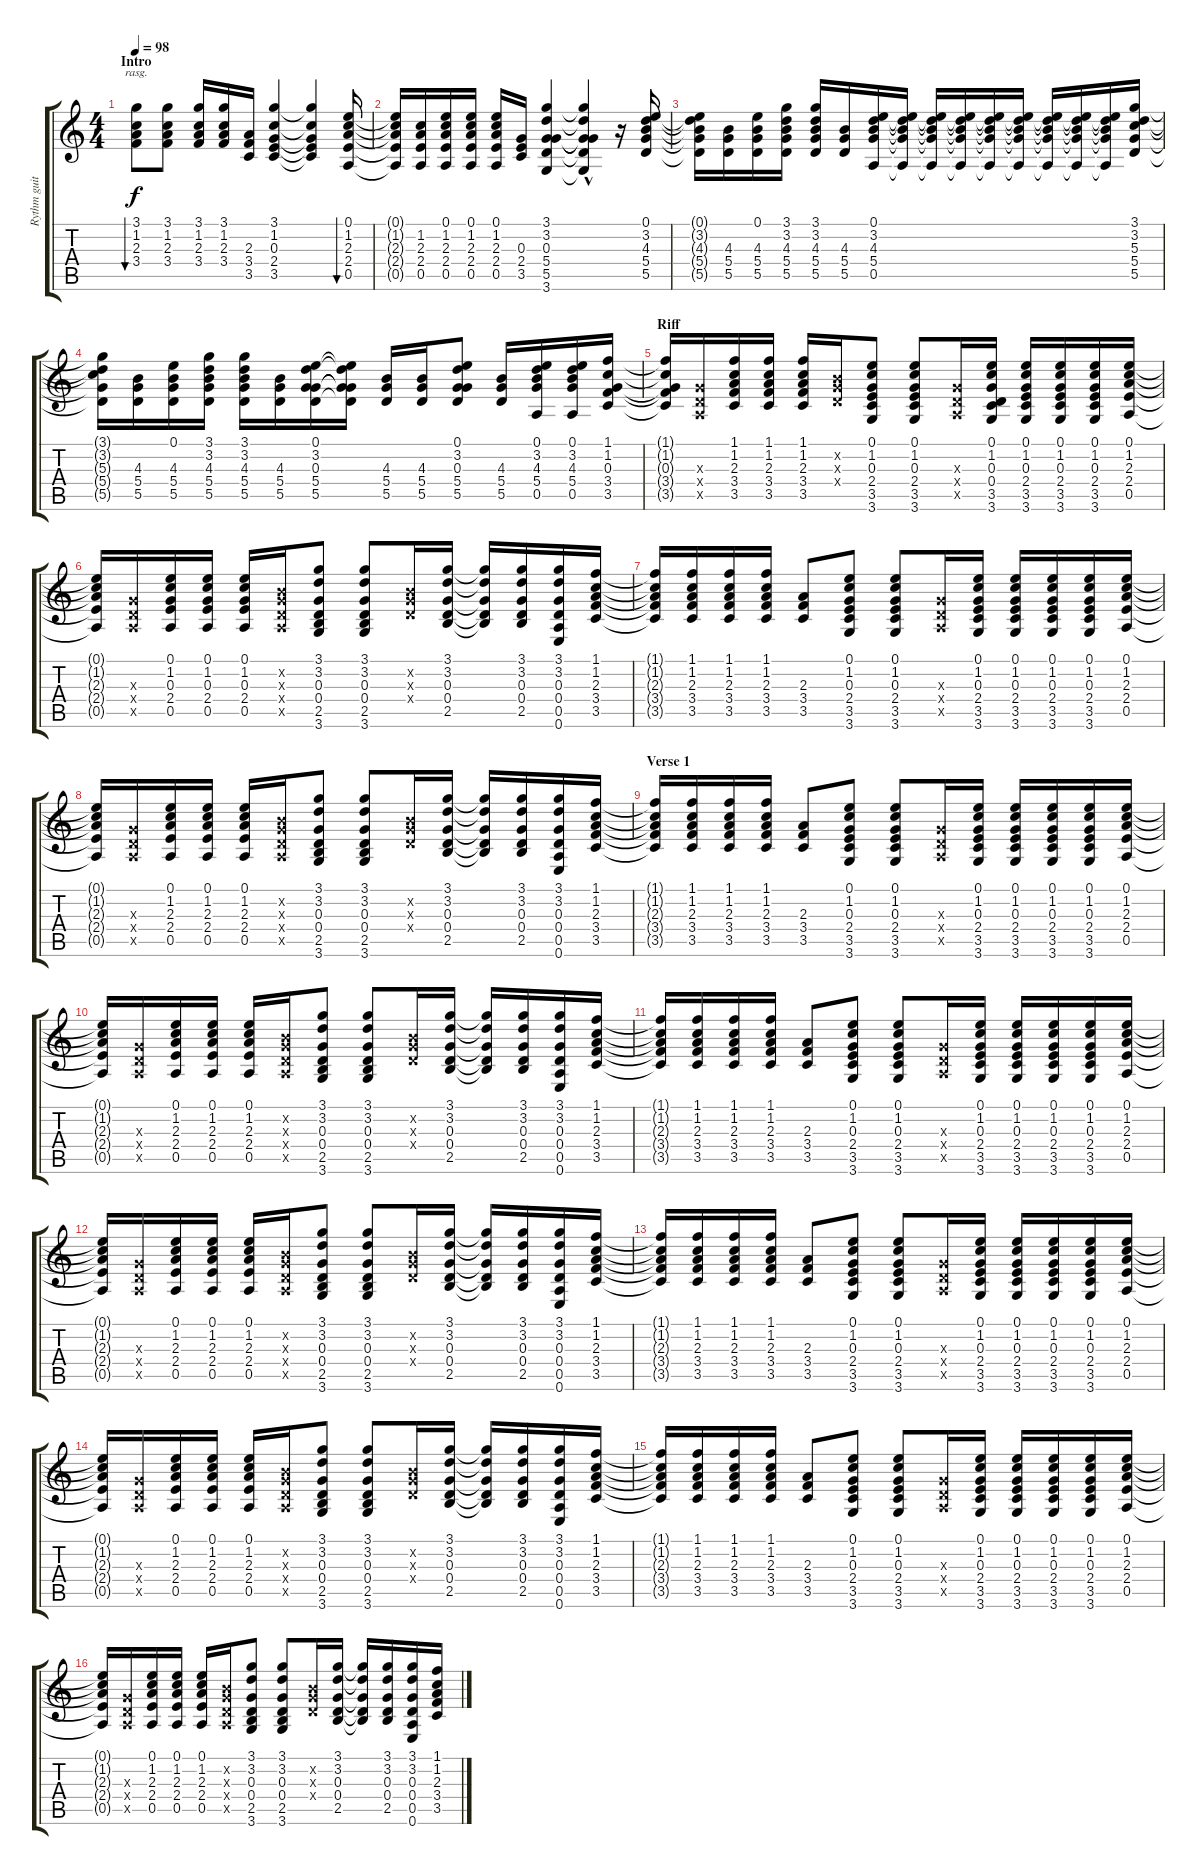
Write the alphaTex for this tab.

\track ("Rythm guitar" "Rythm guit") {instrument acousticguitarsteel}
\staff {score tabs}
\tuning (E4 B3 G3 D3 A2 E2) {hide}
\ts (4 4)
\section ("" "Intro")
\tempo 98
\clef g2
\ks c
(3.1 1.2 2.3 3.4).8{bu 480 rasg ii dy f instrument acousticguitarsteel} (3.1 1.2 2.3 3.4).8 (3.1 1.2 2.3 3.4).16 (3.1 1.2 2.3 3.4).16 (2.3 3.4 3.5).16 (3.1 1.2 0.3 2.4 3.5).4 (3.1{t} 1.2{t} 0.3{t} 2.4{t} 3.5{t}).4 (0.1 1.2 2.3 2.4 0.5).16{bu 60} |
(0.1{t} 1.2{t} 2.3{t} 2.4{t} 0.5{t}).16 (1.2 2.3 2.4 0.5).16 (0.1 1.2 2.3 2.4 0.5).16 (0.1 1.2 2.3 2.4 0.5).16 (0.1 1.2 2.3 2.4 0.5).16 (0.3 2.4 3.5).16 (3.1 3.2 0.3 5.4 5.5 3.6).4 (3.1{t} 3.2{t} 0.3{hac t} 5.4{t} 5.5{t} 3.6{t}).4 r.16 (0.1 3.2 4.3 5.4 5.5).16 |
(0.1{t} 3.2{t} 4.3{t} 5.4{t} 5.5{t}).16 (4.3 5.4 5.5).16 (0.1 4.3 5.4 5.5).16 (3.1 3.2 4.3 5.4 5.5).16 (3.1 3.2 4.3 5.4 5.5).16 (4.3 5.4 5.5).16 (0.1 3.2 4.3 5.4 0.5).16 (0.1{t} 3.2{t} 4.3{t} 5.4{t} 0.5{t}).16 (0.1{t} 3.2{t} 4.3{t} 5.4{t} 0.5{t}).16 (0.1{t} 3.2{t} 4.3{t} 5.4{t} 0.5{t}).16 (0.1{t} 3.2{t} 4.3{t} 5.4{t} 0.5{t}).16 (0.1{t} 3.2{t} 4.3{t} 5.4{t} 0.5{t}).16 (0.1{t} 3.2{t} 4.3{t} 5.4{t} 0.5{t}).16 (0.1{t} 3.2{t} 4.3{t} 5.4{t} 0.5{t}).16 (0.1{t} 3.2{t} 4.3{t} 5.4{t} 0.5{t}).16 (3.1 3.2 5.3 5.4 5.5).16 |
(3.1{t} 3.2{t} 5.3{t} 5.4{t} 5.5{t}).16 (4.3 5.4 5.5).16 (0.1 4.3 5.4 5.5).16 (3.1 3.2 4.3 5.4 5.5).16 (3.1 3.2 4.3 5.4 5.5).16 (4.3 5.4 5.5).16 (0.1 3.2 0.3 5.4 5.5).16 (0.1{t} 3.2{t} 0.3{t} 5.4{t} 5.5{t}).16 (4.3 5.4 5.5).16 (4.3 5.4 5.5).16 (0.1 3.2 0.3 5.4 5.5).8 (4.3 5.4 5.5).16 (0.1 3.2 4.3 5.4 0.5).16 (0.1 3.2 4.3 5.4 0.5).16 (1.1 1.2 0.3 3.4 3.5).16 |
\section ("" "Riff")
(1.1{t} 1.2{t} 0.3{t} 3.4{t} 3.5{t}).16 (0.3{x} 0.4{x} 0.5{x}).16 (1.1 1.2 2.3 3.4 3.5).16 (1.1 1.2 2.3 3.4 3.5).16 (1.1 1.2 2.3 3.4 3.5).16 (0.2{x} 0.3{x} 0.4{x}).16 (0.1 1.2 0.3 2.4 3.5 3.6).8 (0.1 1.2 0.3 2.4 3.5 3.6).8 (0.3{x} 0.4{x} 0.5{x}).16 (0.1 1.2 0.3 0.4 3.5 3.6).16 (0.1 1.2 0.3 2.4 3.5 3.6).16 (0.1 1.2 0.3 2.4 3.5 3.6).16 (0.1 1.2 0.3 2.4 3.5 3.6).16 (0.1 1.2 2.3 2.4 0.5).16 |
(0.1{t} 1.2{t} 2.3{t} 2.4{t} 0.5{t}).16 (0.3{x} 0.4{x} 0.5{x}).16 (0.1 1.2 0.3 2.4 0.5).16 (0.1 1.2 0.3 2.4 0.5).16 (0.1 1.2 0.3 2.4 0.5).16 (0.2{x} 0.3{x} 0.4{x} 0.5{x}).16 (3.1 3.2 0.3 0.4 2.5 3.6).8 (3.1 3.2 0.3 0.4 2.5 3.6).8 (0.2{x} 0.3{x} 0.4{x}).16 (3.1 3.2 0.3 0.4 2.5).16 (3.1{t} 3.2{t} 0.3{t} 0.4{t} 2.5{t}).16 (3.1 3.2 0.3 0.4 2.5).16 (3.1 3.2 0.3 0.4 0.5 0.6).16 (1.1 1.2 2.3 3.4 3.5).16 |
(1.1{t} 1.2{t} 2.3{t} 3.4{t} 3.5{t}).16 (1.1 1.2 2.3 3.4 3.5).16 (1.1 1.2 2.3 3.4 3.5).16 (1.1 1.2 2.3 3.4 3.5).16 (2.3 3.4 3.5).8 (0.1 1.2 0.3 2.4 3.5 3.6).8 (0.1 1.2 0.3 2.4 3.5 3.6).8 (0.3{x} 0.4{x} 0.5{x}).16 (0.1 1.2 0.3 2.4 3.5 3.6).16 (0.1 1.2 0.3 2.4 3.5 3.6).16 (0.1 1.2 0.3 2.4 3.5 3.6).16 (0.1 1.2 0.3 2.4 3.5 3.6).16 (0.1 1.2 2.3 2.4 0.5).16 |
(0.1{t} 1.2{t} 2.3{t} 2.4{t} 0.5{t}).16 (0.3{x} 0.4{x} 0.5{x}).16 (0.1 1.2 2.3 2.4 0.5).16 (0.1 1.2 2.3 2.4 0.5).16 (0.1 1.2 2.3 2.4 0.5).16 (0.2{x} 0.3{x} 0.4{x} 0.5{x}).16 (3.1 3.2 0.3 0.4 2.5 3.6).8 (3.1 3.2 0.3 0.4 2.5 3.6).8 (0.2{x} 0.3{x} 0.4{x}).16 (3.1 3.2 0.3 0.4 2.5).16 (3.1{t} 3.2{t} 0.3{t} 0.4{t} 2.5{t}).16 (3.1 3.2 0.3 0.4 2.5).16 (3.1 3.2 0.3 0.4 0.5 0.6).16 (1.1 1.2 2.3 3.4 3.5).16 |
\section ("" "Verse 1")
(1.1{t} 1.2{t} 2.3{t} 3.4{t} 3.5{t}).16 (1.1 1.2 2.3 3.4 3.5).16 (1.1 1.2 2.3 3.4 3.5).16 (1.1 1.2 2.3 3.4 3.5).16 (2.3 3.4 3.5).8 (0.1 1.2 0.3 2.4 3.5 3.6).8 (0.1 1.2 0.3 2.4 3.5 3.6).8 (0.3{x} 0.4{x} 0.5{x}).16 (0.1 1.2 0.3 2.4 3.5 3.6).16 (0.1 1.2 0.3 2.4 3.5 3.6).16 (0.1 1.2 0.3 2.4 3.5 3.6).16 (0.1 1.2 0.3 2.4 3.5 3.6).16 (0.1 1.2 2.3 2.4 0.5).16 |
(0.1{t} 1.2{t} 2.3{t} 2.4{t} 0.5{t}).16 (0.3{x} 0.4{x} 0.5{x}).16 (0.1 1.2 2.3 2.4 0.5).16 (0.1 1.2 2.3 2.4 0.5).16 (0.1 1.2 2.3 2.4 0.5).16 (0.2{x} 0.3{x} 0.4{x} 0.5{x}).16 (3.1 3.2 0.3 0.4 2.5 3.6).8 (3.1 3.2 0.3 0.4 2.5 3.6).8 (0.2{x} 0.3{x} 0.4{x}).16 (3.1 3.2 0.3 0.4 2.5).16 (3.1{t} 3.2{t} 0.3{t} 0.4{t} 2.5{t}).16 (3.1 3.2 0.3 0.4 2.5).16 (3.1 3.2 0.3 0.4 0.5 0.6).16 (1.1 1.2 2.3 3.4 3.5).16 |
(1.1{t} 1.2{t} 2.3{t} 3.4{t} 3.5{t}).16 (1.1 1.2 2.3 3.4 3.5).16 (1.1 1.2 2.3 3.4 3.5).16 (1.1 1.2 2.3 3.4 3.5).16 (2.3 3.4 3.5).8 (0.1 1.2 0.3 2.4 3.5 3.6).8 (0.1 1.2 0.3 2.4 3.5 3.6).8 (0.3{x} 0.4{x} 0.5{x}).16 (0.1 1.2 0.3 2.4 3.5 3.6).16 (0.1 1.2 0.3 2.4 3.5 3.6).16 (0.1 1.2 0.3 2.4 3.5 3.6).16 (0.1 1.2 0.3 2.4 3.5 3.6).16 (0.1 1.2 2.3 2.4 0.5).16 |
(0.1{t} 1.2{t} 2.3{t} 2.4{t} 0.5{t}).16 (0.3{x} 0.4{x} 0.5{x}).16 (0.1 1.2 2.3 2.4 0.5).16 (0.1 1.2 2.3 2.4 0.5).16 (0.1 1.2 2.3 2.4 0.5).16 (0.2{x} 0.3{x} 0.4{x} 0.5{x}).16 (3.1 3.2 0.3 0.4 2.5 3.6).8 (3.1 3.2 0.3 0.4 2.5 3.6).8 (0.2{x} 0.3{x} 0.4{x}).16 (3.1 3.2 0.3 0.4 2.5).16 (3.1{t} 3.2{t} 0.3{t} 0.4{t} 2.5{t}).16 (3.1 3.2 0.3 0.4 2.5).16 (3.1 3.2 0.3 0.4 0.5 0.6).16 (1.1 1.2 2.3 3.4 3.5).16 |
(1.1{t} 1.2{t} 2.3{t} 3.4{t} 3.5{t}).16 (1.1 1.2 2.3 3.4 3.5).16 (1.1 1.2 2.3 3.4 3.5).16 (1.1 1.2 2.3 3.4 3.5).16 (2.3 3.4 3.5).8 (0.1 1.2 0.3 2.4 3.5 3.6).8 (0.1 1.2 0.3 2.4 3.5 3.6).8 (0.3{x} 0.4{x} 0.5{x}).16 (0.1 1.2 0.3 2.4 3.5 3.6).16 (0.1 1.2 0.3 2.4 3.5 3.6).16 (0.1 1.2 0.3 2.4 3.5 3.6).16 (0.1 1.2 0.3 2.4 3.5 3.6).16 (0.1 1.2 2.3 2.4 0.5).16 |
(0.1{t} 1.2{t} 2.3{t} 2.4{t} 0.5{t}).16 (0.3{x} 0.4{x} 0.5{x}).16 (0.1 1.2 2.3 2.4 0.5).16 (0.1 1.2 2.3 2.4 0.5).16 (0.1 1.2 2.3 2.4 0.5).16 (0.2{x} 0.3{x} 0.4{x} 0.5{x}).16 (3.1 3.2 0.3 0.4 2.5 3.6).8 (3.1 3.2 0.3 0.4 2.5 3.6).8 (0.2{x} 0.3{x} 0.4{x}).16 (3.1 3.2 0.3 0.4 2.5).16 (3.1{t} 3.2{t} 0.3{t} 0.4{t} 2.5{t}).16 (3.1 3.2 0.3 0.4 2.5).16 (3.1 3.2 0.3 0.4 0.5 0.6).16 (1.1 1.2 2.3 3.4 3.5).16 |
(1.1{t} 1.2{t} 2.3{t} 3.4{t} 3.5{t}).16 (1.1 1.2 2.3 3.4 3.5).16 (1.1 1.2 2.3 3.4 3.5).16 (1.1 1.2 2.3 3.4 3.5).16 (2.3 3.4 3.5).8 (0.1 1.2 0.3 2.4 3.5 3.6).8 (0.1 1.2 0.3 2.4 3.5 3.6).8 (0.3{x} 0.4{x} 0.5{x}).16 (0.1 1.2 0.3 2.4 3.5 3.6).16 (0.1 1.2 0.3 2.4 3.5 3.6).16 (0.1 1.2 0.3 2.4 3.5 3.6).16 (0.1 1.2 0.3 2.4 3.5 3.6).16 (0.1 1.2 2.3 2.4 0.5).16 |
(0.1{t} 1.2{t} 2.3{t} 2.4{t} 0.5{t}).16 (0.3{x} 0.4{x} 0.5{x}).16 (0.1 1.2 2.3 2.4 0.5).16 (0.1 1.2 2.3 2.4 0.5).16 (0.1 1.2 2.3 2.4 0.5).16 (0.2{x} 0.3{x} 0.4{x} 0.5{x}).16 (3.1 3.2 0.3 0.4 2.5 3.6).8 (3.1 3.2 0.3 0.4 2.5 3.6).8 (0.2{x} 0.3{x} 0.4{x}).16 (3.1 3.2 0.3 0.4 2.5).16 (3.1{t} 3.2{t} 0.3{t} 0.4{t} 2.5{t}).16 (3.1 3.2 0.3 0.4 2.5).16 (3.1 3.2 0.3 0.4 0.5 0.6).16 (1.1 1.2 2.3 3.4 3.5).16
